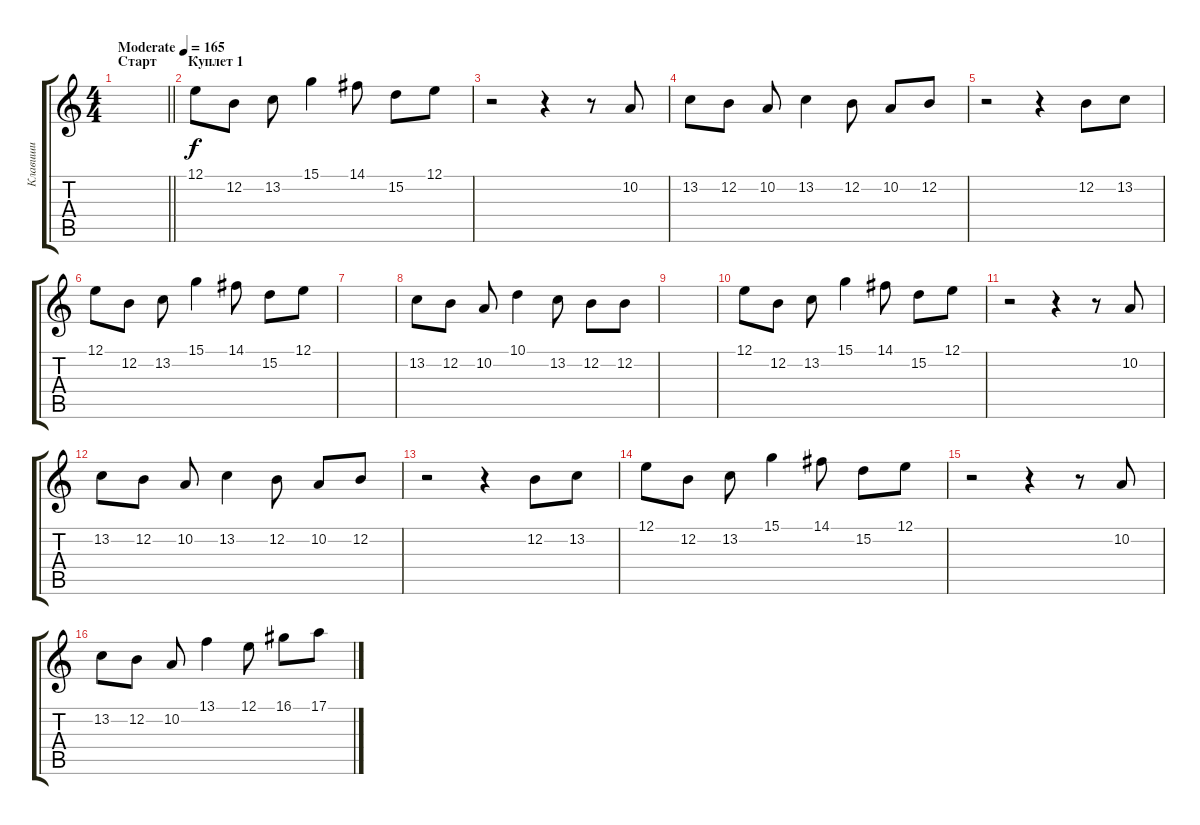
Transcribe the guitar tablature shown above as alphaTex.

\track ("Клавиши" "Клавиши") {instrument lead1square}
\staff {score tabs}
\tuning (E4 B3 G3 D3 A2 E2) {hide}
\ts (4 4)
\section ("" "Старт")
\tempo (165 "Moderate")
\clef g2
\barLineRight lightlight
\ks c
|
\section ("" "Куплет 1")
12.1.8 12.2.8 13.2.8 15.1.4 14.1.8 15.2.8 12.1.8 |
r.2 r.4 r.8 10.2.8 |
13.2.8 12.2.8 10.2.8 13.2.4 12.2.8 10.2.8 12.2.8 |
r.2 r.4 12.2.8 13.2.8 |
12.1.8 12.2.8 13.2.8 15.1.4 14.1.8 15.2.8 12.1.8 |
|
13.2.8 12.2.8 10.2.8 10.1.4 13.2.8 12.2.8 12.2.8 |
|
12.1.8 12.2.8 13.2.8 15.1.4 14.1.8 15.2.8 12.1.8 |
r.2 r.4 r.8 10.2.8 |
13.2.8 12.2.8 10.2.8 13.2.4 12.2.8 10.2.8 12.2.8 |
r.2 r.4 12.2.8 13.2.8 |
12.1.8 12.2.8 13.2.8 15.1.4 14.1.8 15.2.8 12.1.8 |
r.2 r.4 r.8 10.2.8 |
13.2.8 12.2.8 10.2.8 13.1.4 12.1.8 16.1.8 17.1.8
